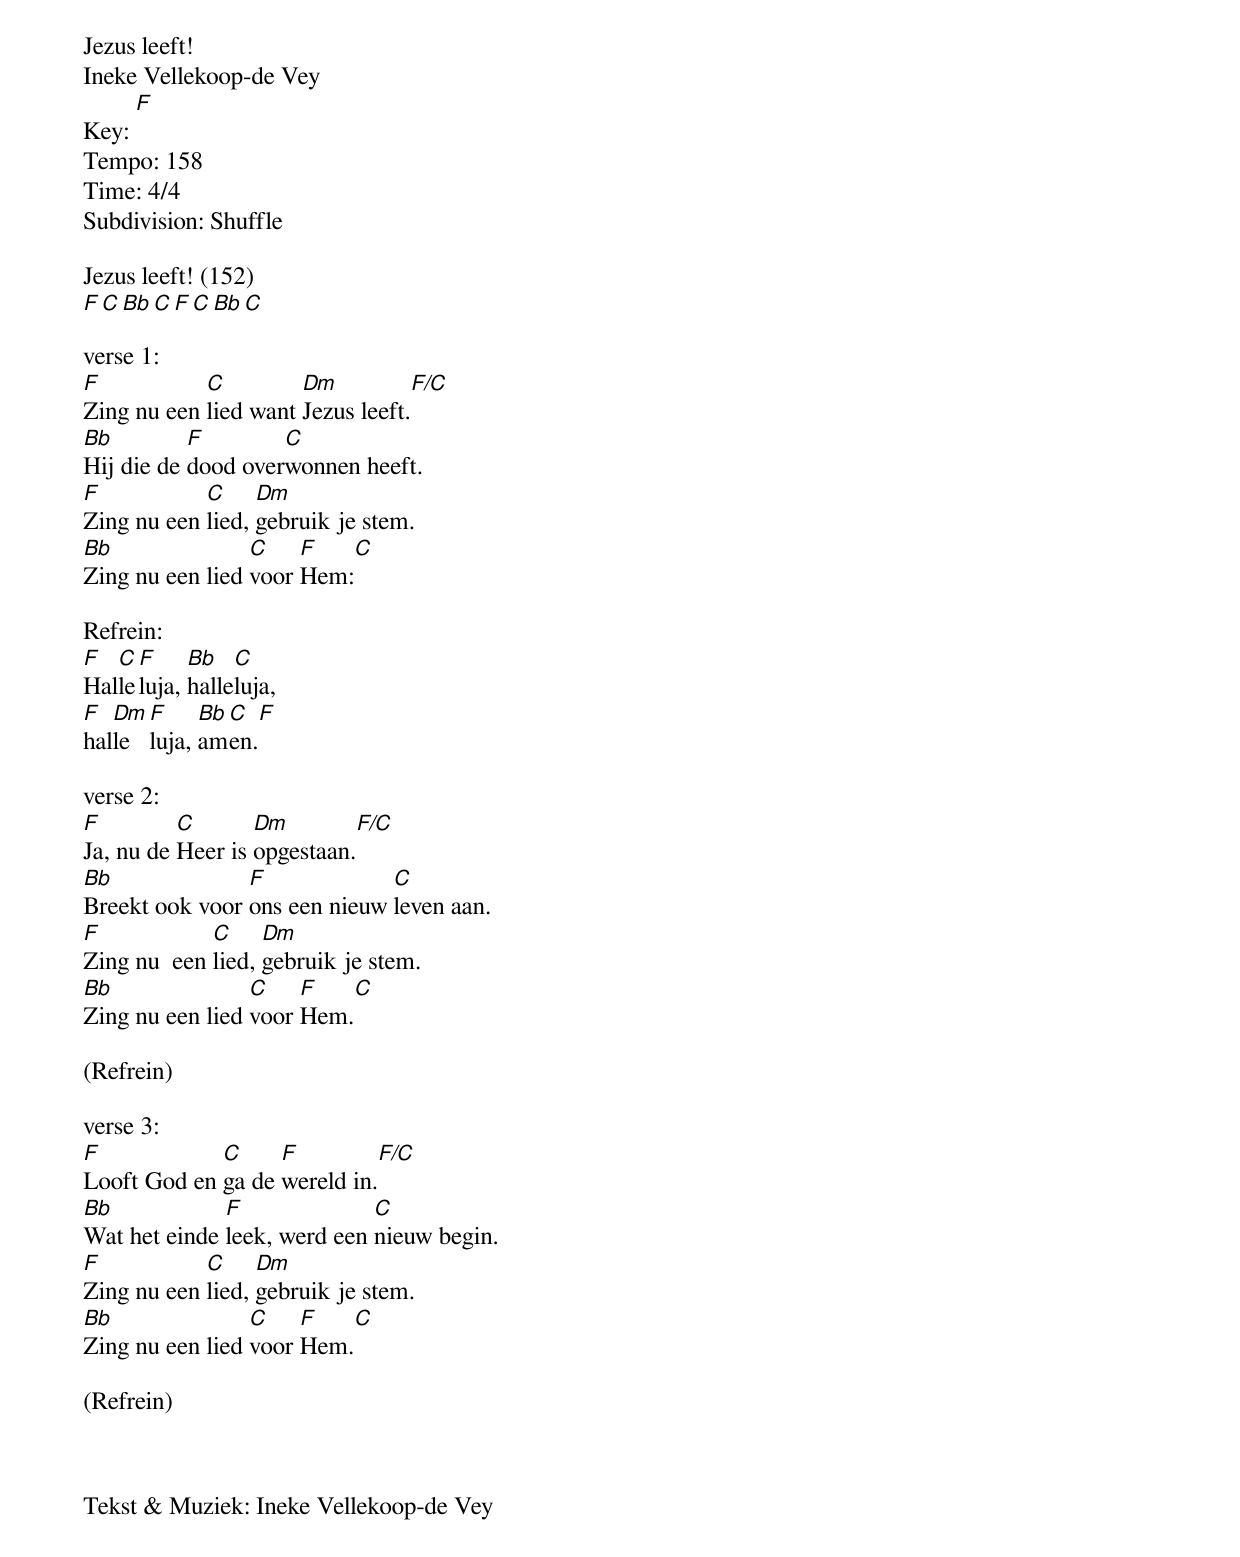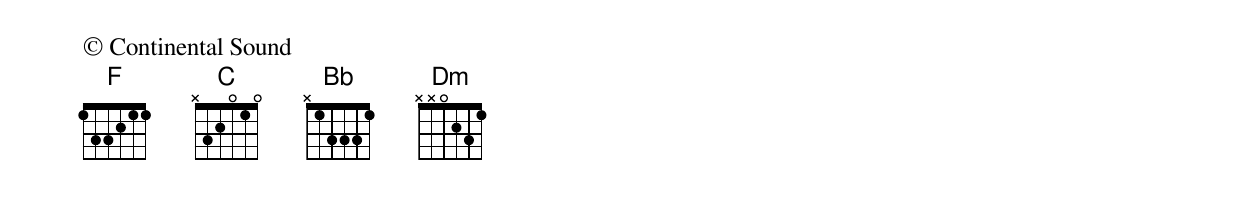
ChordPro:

Jezus leeft!
Ineke Vellekoop-de Vey
Key: [F]
Tempo: 158
Time: 4/4
Subdivision: Shuffle

Jezus leeft! (152)
[F][C][Bb][C][F][C][Bb][C]

verse 1:
[F]Zing nu een [C]lied want [Dm]Jezus leeft.[F/C]
[Bb]Hij die de [F]dood over[C]wonnen heeft.
[F]Zing nu een [C]lied, [Dm]gebruik je stem.
[Bb]Zing nu een lied [C]voor [F]Hem:[C]

Refrein:
[F]Hal[C]le[F]luja, [Bb]halle[C]luja,
[F]hal[Dm]le[F]luja, [Bb]am[C]en.[F]

verse 2:
[F]Ja, nu de [C]Heer is [Dm]opgestaan.[F/C]
[Bb]Breekt ook voor [F]ons een nieuw [C]leven aan.
[F]Zing nu  een [C]lied, [Dm]gebruik je stem.
[Bb]Zing nu een lied [C]voor [F]Hem.[C]

(Refrein)

verse 3:
[F]Looft God en [C]ga de [F]wereld in.[F/C]
[Bb]Wat het einde [F]leek, werd een [C]nieuw begin.
[F]Zing nu een [C]lied, [Dm]gebruik je stem.
[Bb]Zing nu een lied [C]voor [F]Hem.[C]

(Refrein)



Tekst & Muziek: Ineke Vellekoop-de Vey
© Continental Sound
